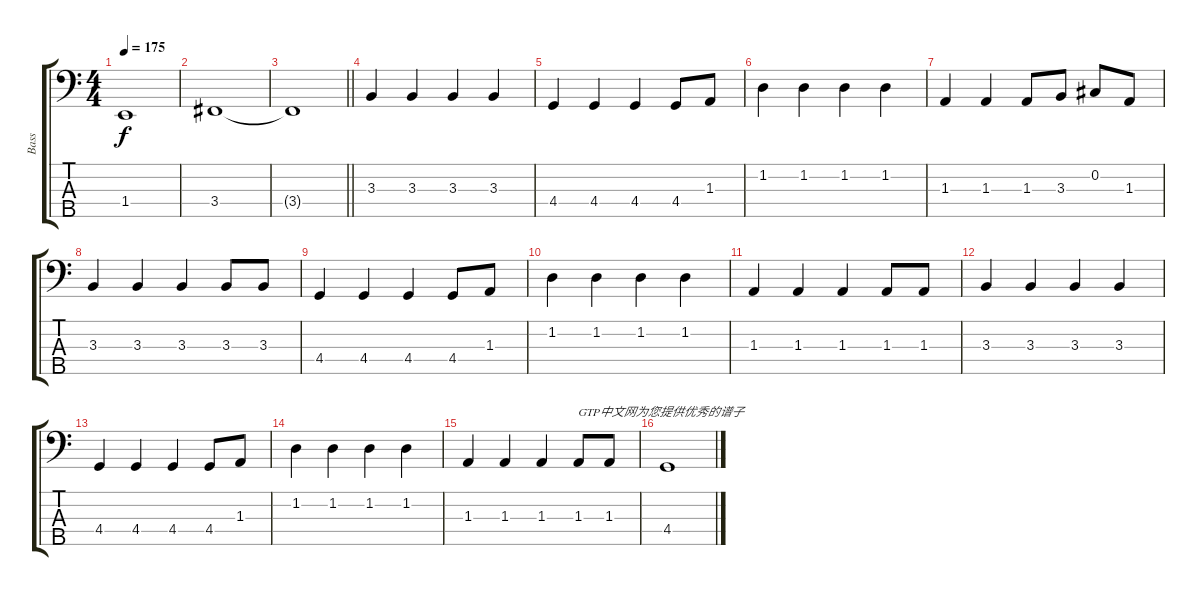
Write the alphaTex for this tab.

\track ("Bass" "Bass") {instrument electricbasspick}
\staff {score tabs}
\tuning (Gb2 Db2 Ab1 Eb1 Bb0) {hide}
\ts (4 4)
\tempo 175
\clef f4
\ks c
1.4{t}.1{dy f} |
3.4.1 |
\barLineRight lightlight
3.4{t}.1 |
3.3.4 3.3.4 3.3.4 3.3.4 |
4.4.4 4.4.4 4.4.4 4.4.8 1.3.8 |
1.2.4 1.2.4 1.2.4 1.2.4 |
1.3.4 1.3.4 1.3.8 3.3.8 0.2.8 1.3.8 |
3.3.4 3.3.4 3.3.4 3.3.8 3.3.8 |
4.4.4 4.4.4 4.4.4 4.4.8 1.3.8 |
1.2.4 1.2.4 1.2.4 1.2.4 |
1.3.4 1.3.4 1.3.4 1.3.8 1.3.8 |
3.3.4 3.3.4 3.3.4 3.3.4 |
4.4.4 4.4.4 4.4.4 4.4.8 1.3.8 |
1.2.4 1.2.4 1.2.4 1.2.4 |
1.3.4 1.3.4 1.3.4 1.3.8{txt "GTP中文网为您提供优秀的谱子"} 1.3.8 |
4.4.1
